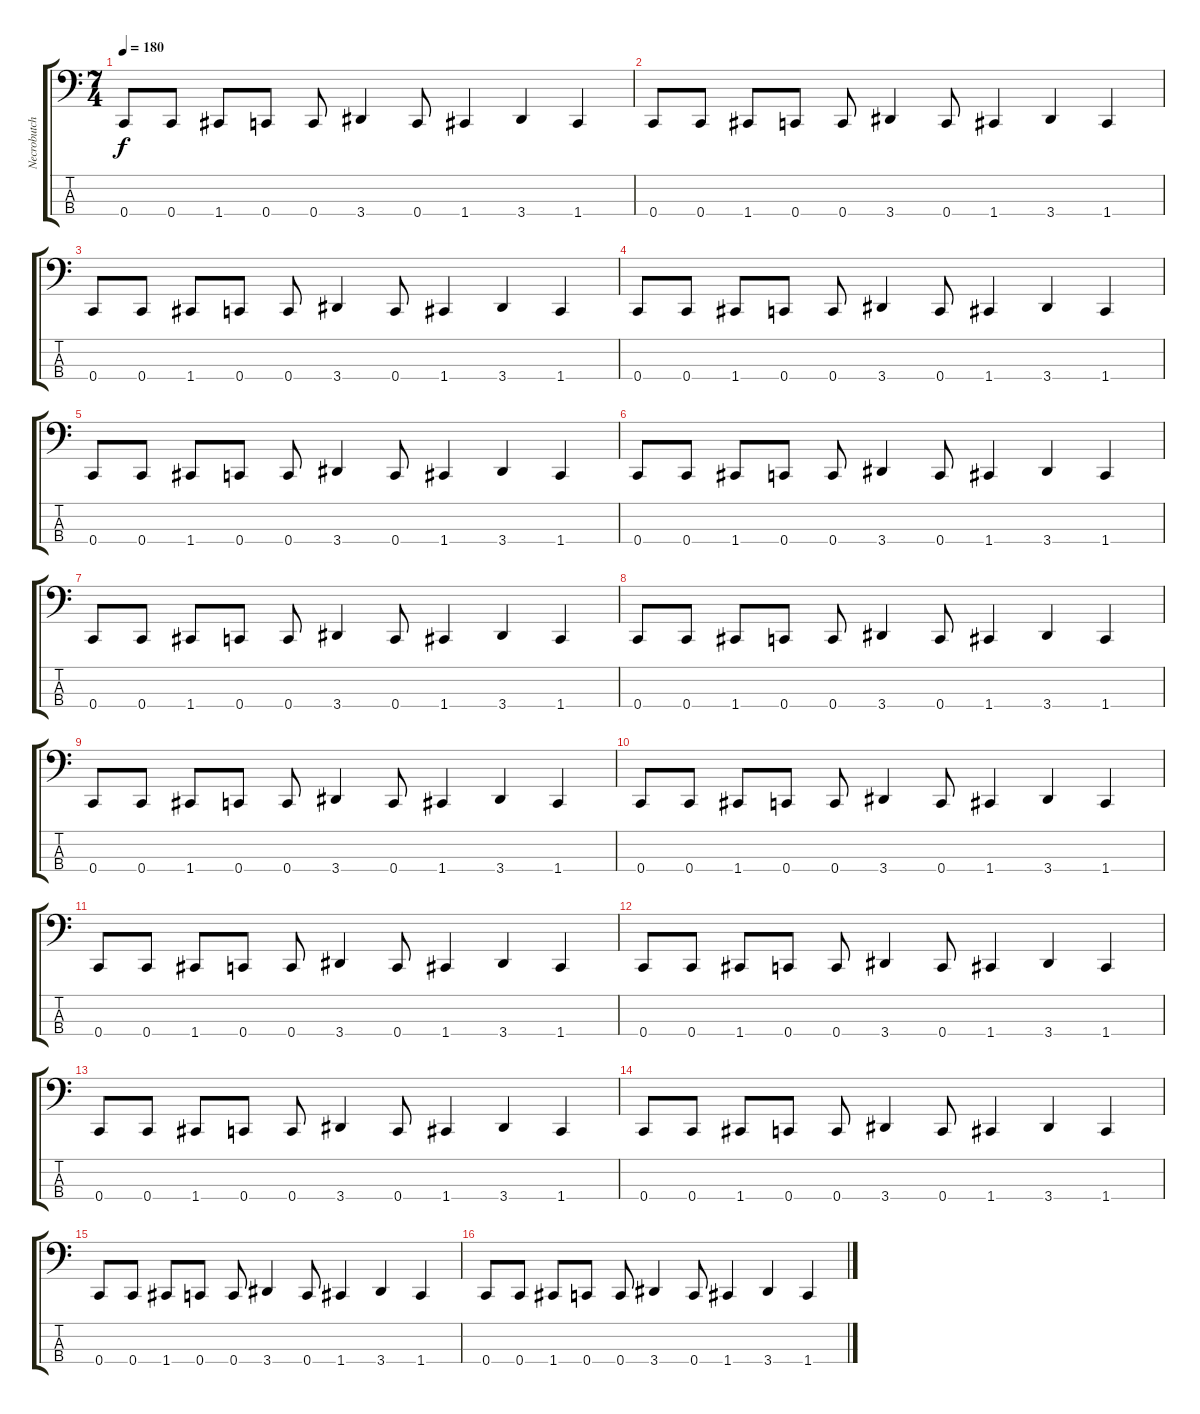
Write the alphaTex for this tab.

\track ("Necrobutcher (Bass)" "Necrobutch") {instrument electricbasspick}
\staff {score tabs}
\tuning (Eb2 Bb1 F1 C1) {hide}
\ts (7 4)
\tempo 180
\clef f4
\ks c
0.4.8{dy f} 0.4.8 1.4.8 0.4.8 0.4.8 3.4.4 0.4.8 1.4.4 3.4.4 1.4.4 |
0.4.8 0.4.8 1.4.8 0.4.8 0.4.8 3.4.4 0.4.8 1.4.4 3.4.4 1.4.4 |
0.4.8 0.4.8 1.4.8 0.4.8 0.4.8 3.4.4 0.4.8 1.4.4 3.4.4 1.4.4 |
0.4.8 0.4.8 1.4.8 0.4.8 0.4.8 3.4.4 0.4.8 1.4.4 3.4.4 1.4.4 |
0.4.8 0.4.8 1.4.8 0.4.8 0.4.8 3.4.4 0.4.8 1.4.4 3.4.4 1.4.4 |
0.4.8 0.4.8 1.4.8 0.4.8 0.4.8 3.4.4 0.4.8 1.4.4 3.4.4 1.4.4 |
0.4.8 0.4.8 1.4.8 0.4.8 0.4.8 3.4.4 0.4.8 1.4.4 3.4.4 1.4.4 |
0.4.8 0.4.8 1.4.8 0.4.8 0.4.8 3.4.4 0.4.8 1.4.4 3.4.4 1.4.4 |
0.4.8 0.4.8 1.4.8 0.4.8 0.4.8 3.4.4 0.4.8 1.4.4 3.4.4 1.4.4 |
0.4.8 0.4.8 1.4.8 0.4.8 0.4.8 3.4.4 0.4.8 1.4.4 3.4.4 1.4.4 |
0.4.8 0.4.8 1.4.8 0.4.8 0.4.8 3.4.4 0.4.8 1.4.4 3.4.4 1.4.4 |
0.4.8 0.4.8 1.4.8 0.4.8 0.4.8 3.4.4 0.4.8 1.4.4 3.4.4 1.4.4 |
0.4.8 0.4.8 1.4.8 0.4.8 0.4.8 3.4.4 0.4.8 1.4.4 3.4.4 1.4.4 |
0.4.8 0.4.8 1.4.8 0.4.8 0.4.8 3.4.4 0.4.8 1.4.4 3.4.4 1.4.4 |
0.4.8 0.4.8 1.4.8 0.4.8 0.4.8 3.4.4 0.4.8 1.4.4 3.4.4 1.4.4 |
0.4.8 0.4.8 1.4.8 0.4.8 0.4.8 3.4.4 0.4.8 1.4.4 3.4.4 1.4.4
